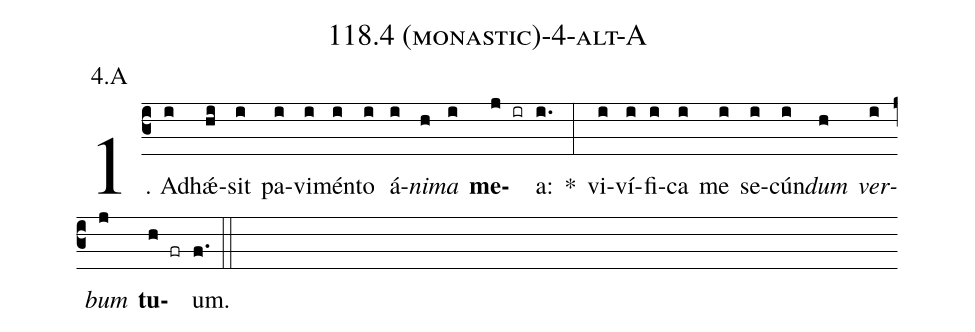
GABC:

name: 118.4 (monastic)-4-alt-A;
annotation: 4.A;
%%
(c3)1. Ad(i)hǽ(hi)sit(i) pa(i)vi(i)mén(i)to(i) á(i)<i>ni</i>(h)<i>ma</i>(i) <b>me</b>(j ir)a:(i.) *(:) vi(i)ví(i)fi(i)ca(i) me(i) se(i)cún(i)<i>dum</i>(h) <i>ver</i>(i)<i>bum</i>(j) <b>tu</b>(h fr)um.(f.) (::)
